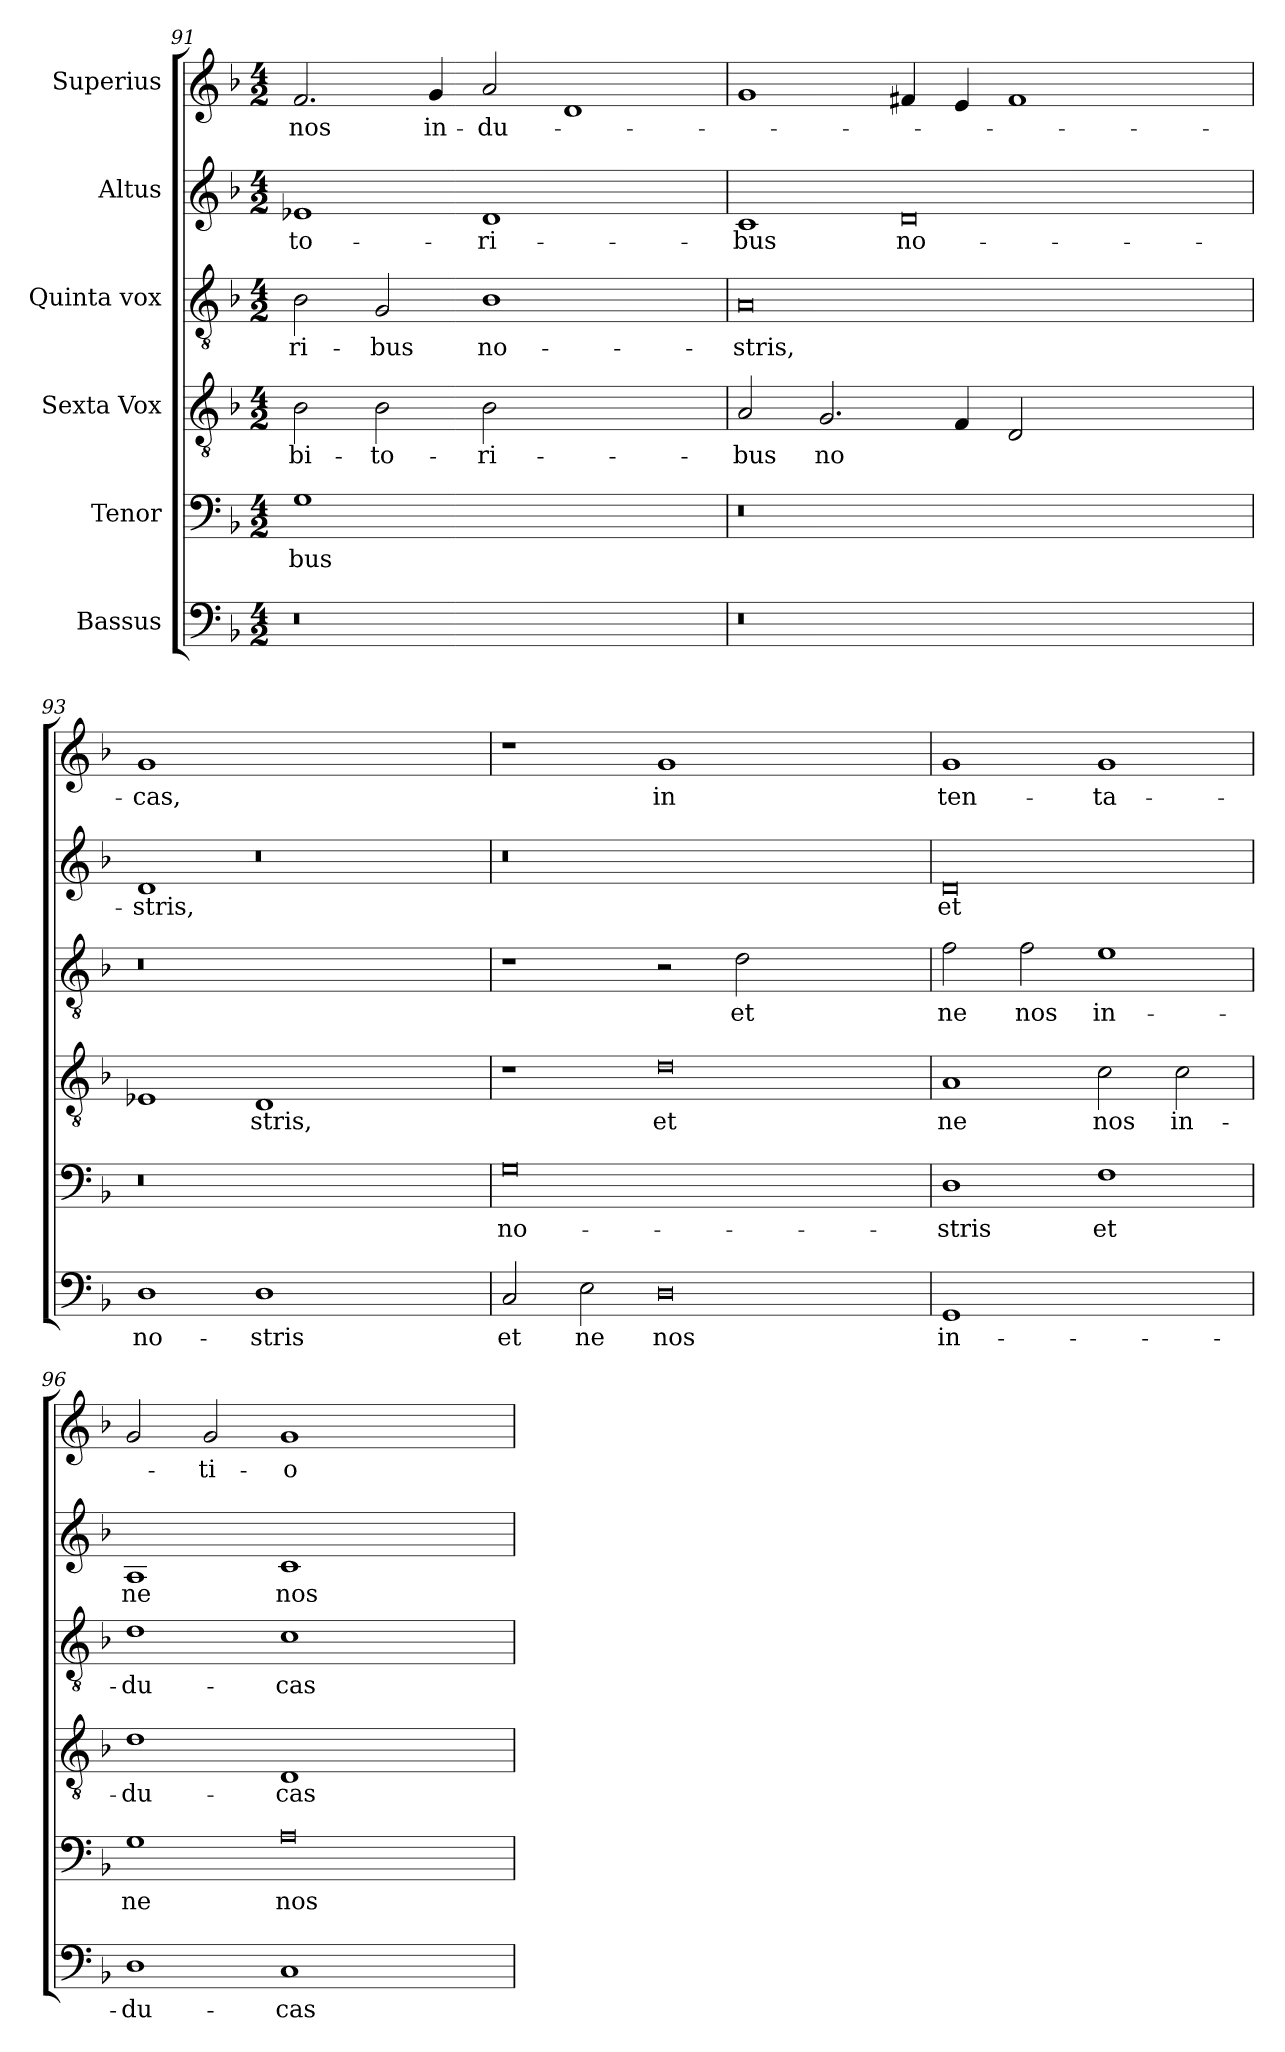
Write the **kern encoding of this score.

**kern	**text	**kern	**text	**kern	**text	**kern	**text	**kern	**text	**kern	**text
*part6	*part6	*part5	*part5	*part4	*part4	*part3	*part3	*part2	*part2	*part1	*part1
*staff6	*staff6	*staff5	*staff5	*staff4	*staff4	*staff3	*staff3	*staff2	*staff2	*staff1	*staff1
*I"Bassus	*	*I"Tenor	*	*I"Sexta Vox	*	*I"Quinta vox	*	*I"Altus	*	*I"Superius	*
*clefF4	*	*clefF4	*	*clefGv2	*	*clefGv2	*	*clefG2	*	*clefG2	*
*k[b-]	*	*k[b-]	*	*k[b-]	*	*k[b-]	*	*k[b-]	*	*k[b-]	*
*F:	*	*F:	*	*F:	*	*F:	*	*F:	*	*F:	*
*M4/2	*	*M4/2	*	*M4/2	*	*M4/2	*	*M4/2	*	*M4/2	*
=91	=91	=91	=91	=91	=91	=91	=91	=91	=91	=91	=91
!	!	!	!LO:LY:b	!	!LO:LY:b	!	!LO:LY:b	!	!LO:LY:b	!	!LO:LY:b
0r	.	1G	-bus	2B-\	-bi-	2B-\	-ri-	1e-X	-to-	2.f/	nos
!	!	!	!	!	!LO:LY:b	!	!LO:LY:b	!	!	!	!
.	.	.	.	2B-\	-to-	2G/	-bus	.	.	.	.
!	!	!	!	!	!	!	!	!	!	!	!LO:LY:b
.	.	.	.	.	.	.	.	.	.	4g/	in-
!	!	!	!	!	!LO:LY:b	!	!LO:LY:b	!	!LO:LY:b	!	!LO:LY:b
.	.	1.ryy	.	2B-\	-ri-	1B-	no-	1d	-ri-	2a/	-du-
.	.	.	.	1ryy	.	.	.	.	.	1d	.
2ryy	.	.	.	.	.	2ryy	.	2ryy	.	.	.
=92	=92	=92	=92	=92	=92	=92	=92	=92	=92	=92	=92
!	!	!	!	!	!LO:LY:b	!	!LO:LY:b	!	!LO:LY:b	!	!
0r	.	0r	.	2A/	-bus	0A	-stris,	1c	-bus	1g	.
!	!	!	!	!	!LO:LY:b	!	!	!	!	!	!
.	.	.	.	2.G/	no	.	.	.	.	.	.
!	!	!	!	!	!	!	!	!	!LO:LY:b	!	!
.	.	.	.	.	.	.	.	0d	no-	4f#/	.
.	.	.	.	4F/	.	.	.	.	.	4e/	.
.	.	.	.	2D/	.	.	.	.	.	1f#	.
1ryy	.	1ryy	.	1ryy	.	1ryy	.	.	.	.	.
.	.	.	.	.	.	.	.	.	.	2ryy	.
=93	=93	=93	=93	=93	=93	=93	=93	=93	=93	=93	=93
!	!LO:LY:b	!	!	!	!	!	!	!	!LO:LY:b	!	!LO:LY:b
1D	no-	0r	.	1E-X	.	0r	.	1d	-stris,	1g	-cas,
!	!LO:LY:b	!	!	!	!LO:LY:b	!	!	!	!	!	!
1D	-stris	.	.	1D	stris,	.	.	0r	.	0ryy	.
1ryy	.	1ryy	.	1ryy	.	1ryy	.	.	.	.	.
!!LO:LB:g=z
=94	=94	=94	=94	=94	=94	=94	=94	=94	=94	=94	=94
!	!LO:LY:b	!	!LO:LY:b	!	!	!	!	!	!	!	!
2C/	et	0G	no-	1r	.	1r	.	0r	.	1r	.
!	!LO:LY:b	!	!	!	!	!	!	!	!	!	!
2E\	ne	.	.	.	.	.	.	.	.	.	.
!	!LO:LY:b	!	!	!	!LO:LY:b	!	!	!	!	!	!LO:LY:b
0D	nos	.	.	0d	et	2r	.	.	.	1g	in
!	!	!	!	!	!	!	!LO:LY:b	!	!	!	!
.	.	.	.	.	.	2d\	et	.	.	.	.
.	.	1ryy	.	.	.	1ryy	.	1ryy	.	1ryy	.
=95	=95	=95	=95	=95	=95	=95	=95	=95	=95	=95	=95
!	!LO:LY:b	!	!LO:LY:b	!	!LO:LY:b	!	!LO:LY:b	!	!LO:LY:b	!	!LO:LY:b
1GG	in-	1D	-stris	1A	ne	2f\	ne	0d	et	1g	ten-
!	!	!	!	!	!	!	!LO:LY:b	!	!	!	!
.	.	.	.	.	.	2f\	nos	.	.	.	.
!	!	!	!LO:LY:b	!	!LO:LY:b	!	!LO:LY:b	!	!	!	!LO:LY:b
1ryy	.	1F	et	2c\	nos	1e	in-	.	.	1g	-ta-
!	!	!	!	!	!LO:LY:b	!	!	!	!	!	!
.	.	.	.	2c\	in-	.	.	.	.	.	.
=96	=96	=96	=96	=96	=96	=96	=96	=96	=96	=96	=96
!	!LO:LY:b	!	!LO:LY:b	!	!LO:LY:b	!	!LO:LY:b	!	!LO:LY:b	!	!
1D	-du-	1G	ne	1d	-du-	1d	-du-	1A	ne	2g/	.
!	!	!	!	!	!	!	!	!	!	!	!LO:LY:b
.	.	.	.	.	.	.	.	.	.	2g/	-ti-
!	!LO:LY:b	!	!LO:LY:b	!	!LO:LY:b	!	!LO:LY:b	!	!LO:LY:b	!	!LO:LY:b
1C	-cas	0A	nos	1D	-cas	1c	-cas	1c	nos	1g	-o-
1ryy	.	.	.	1ryy	.	1ryy	.	1ryy	.	1ryy	.
=	=	=	=	=	=	=	=	=	=	=	=
*-	*-	*-	*-	*-	*-	*-	*-	*-	*-	*-	*-
